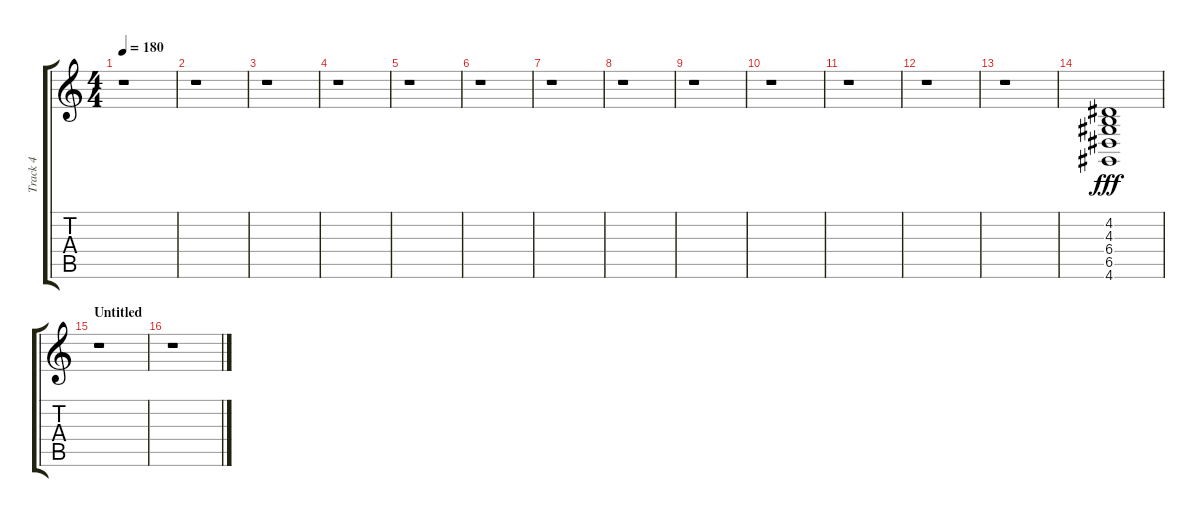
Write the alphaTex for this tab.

\track ("Track 4" "Track 4") {instrument reversecymbal}
\staff {score tabs}
\tuning (E4 B3 G3 D3 A2 E2) {hide}
\ts (4 4)
\tempo 180
\clef g2
\ks c
r.1{dy fff} |
r.1 |
r.1 |
r.1 |
r.1 |
r.1 |
r.1 |
r.1 |
r.1 |
r.1 |
r.1 |
r.1 |
r.1 |
(4.2 4.3 6.4 6.5 4.6).1 |
\section ("" "Untitled")
r.1 |
r.1
